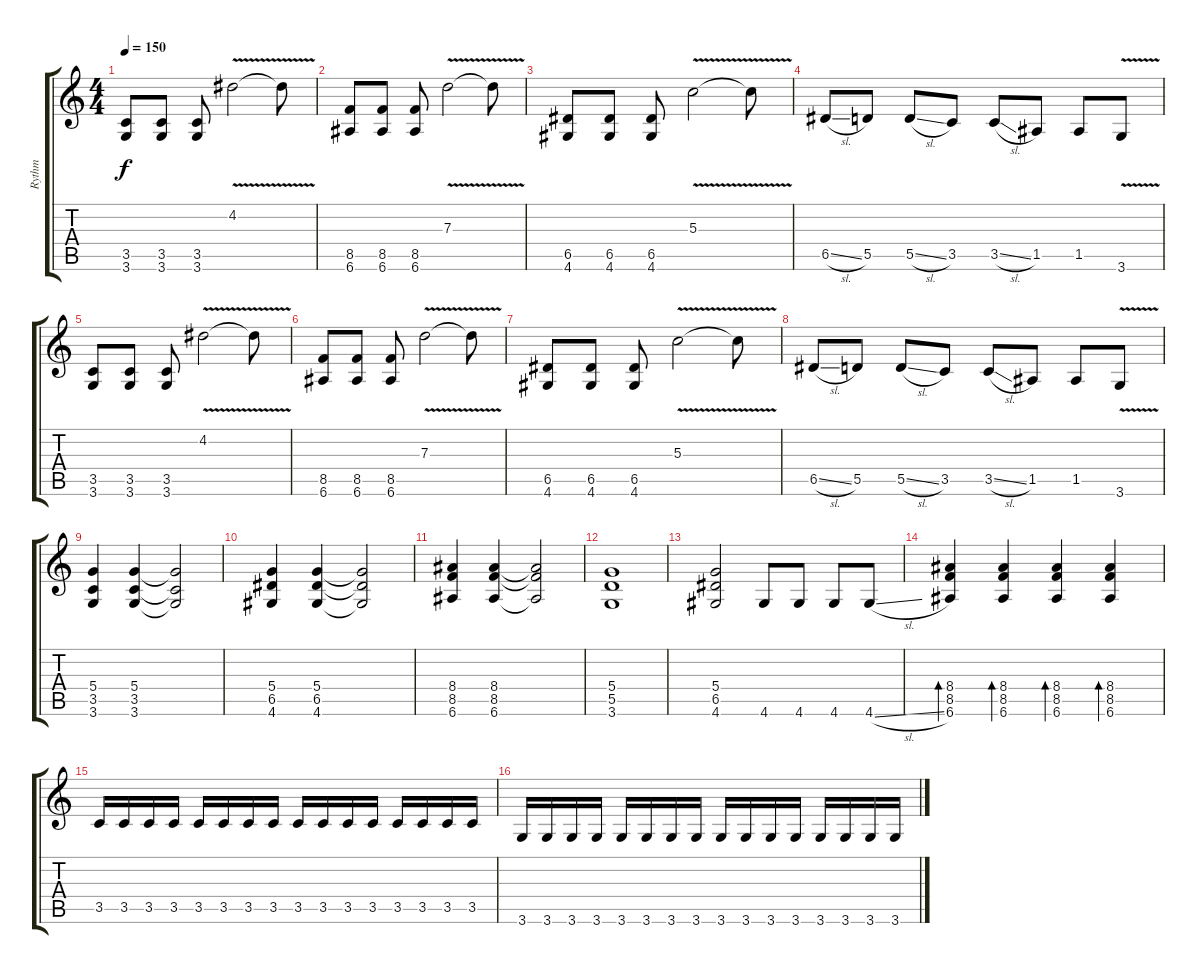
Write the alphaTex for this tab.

\track ("Rythm" "Rythm") {instrument distortionguitar}
\staff {score tabs}
\tuning (E4 B3 G3 D3 A2 E2) {hide}
\ts (4 4)
\tempo 150
\clef g2
\ks c
(3.5 3.6).8{dy f} (3.5 3.6).8 (3.5 3.6).8 4.2{v}.2 4.2{v t}.8 |
(8.5 6.6).8 (8.5 6.6).8 (8.5 6.6).8 7.3{v}.2 7.3{v t}.8 |
(6.5 4.6).8 (6.5 4.6).8 (6.5 4.6).8 5.3{v}.2 5.3{v t}.8 |
6.5{sl}.8 5.5.8 5.5{sl}.8 3.5.8 3.5{sl}.8 1.5.8 1.5.8 3.6{v}.8 |
(3.5 3.6).8 (3.5 3.6).8 (3.5 3.6).8 4.2{v}.2 4.2{v t}.8 |
(8.5 6.6).8 (8.5 6.6).8 (8.5 6.6).8 7.3{v}.2 7.3{v t}.8 |
(6.5 4.6).8 (6.5 4.6).8 (6.5 4.6).8 5.3{v}.2 5.3{v t}.8 |
6.5{sl}.8 5.5.8 5.5{sl}.8 3.5.8 3.5{sl}.8 1.5.8 1.5.8 3.6{v}.8 |
(5.4 3.5 3.6).4 (5.4 3.5 3.6).4 (5.4{t} 3.5{t} 3.6{t}).2 |
(5.4 6.5 4.6).4 (5.4 6.5 4.6).4 (5.4{t} 6.5{t} 4.6{t}).2 |
(8.4 8.5 6.6).4 (8.4 8.5 6.6).4 (8.4{t} 8.5{t} 6.6{t}).2 |
(5.4 5.5 3.6).1 |
(5.4 6.5 4.6).2 4.6.8 4.6.8 4.6.8 4.6{sl}.8 |
(8.4 8.5 6.6).4{bd 30} (8.4 8.5 6.6).4{bd 30} (8.4 8.5 6.6).4{bd 30} (8.4 8.5 6.6).4{bd 30} |
3.5.16 3.5.16 3.5.16 3.5.16 3.5.16 3.5.16 3.5.16 3.5.16 3.5.16 3.5.16 3.5.16 3.5.16 3.5.16 3.5.16 3.5.16 3.5.16 |
3.6.16 3.6.16 3.6.16 3.6.16 3.6.16 3.6.16 3.6.16 3.6.16 3.6.16 3.6.16 3.6.16 3.6.16 3.6.16 3.6.16 3.6.16 3.6.16
